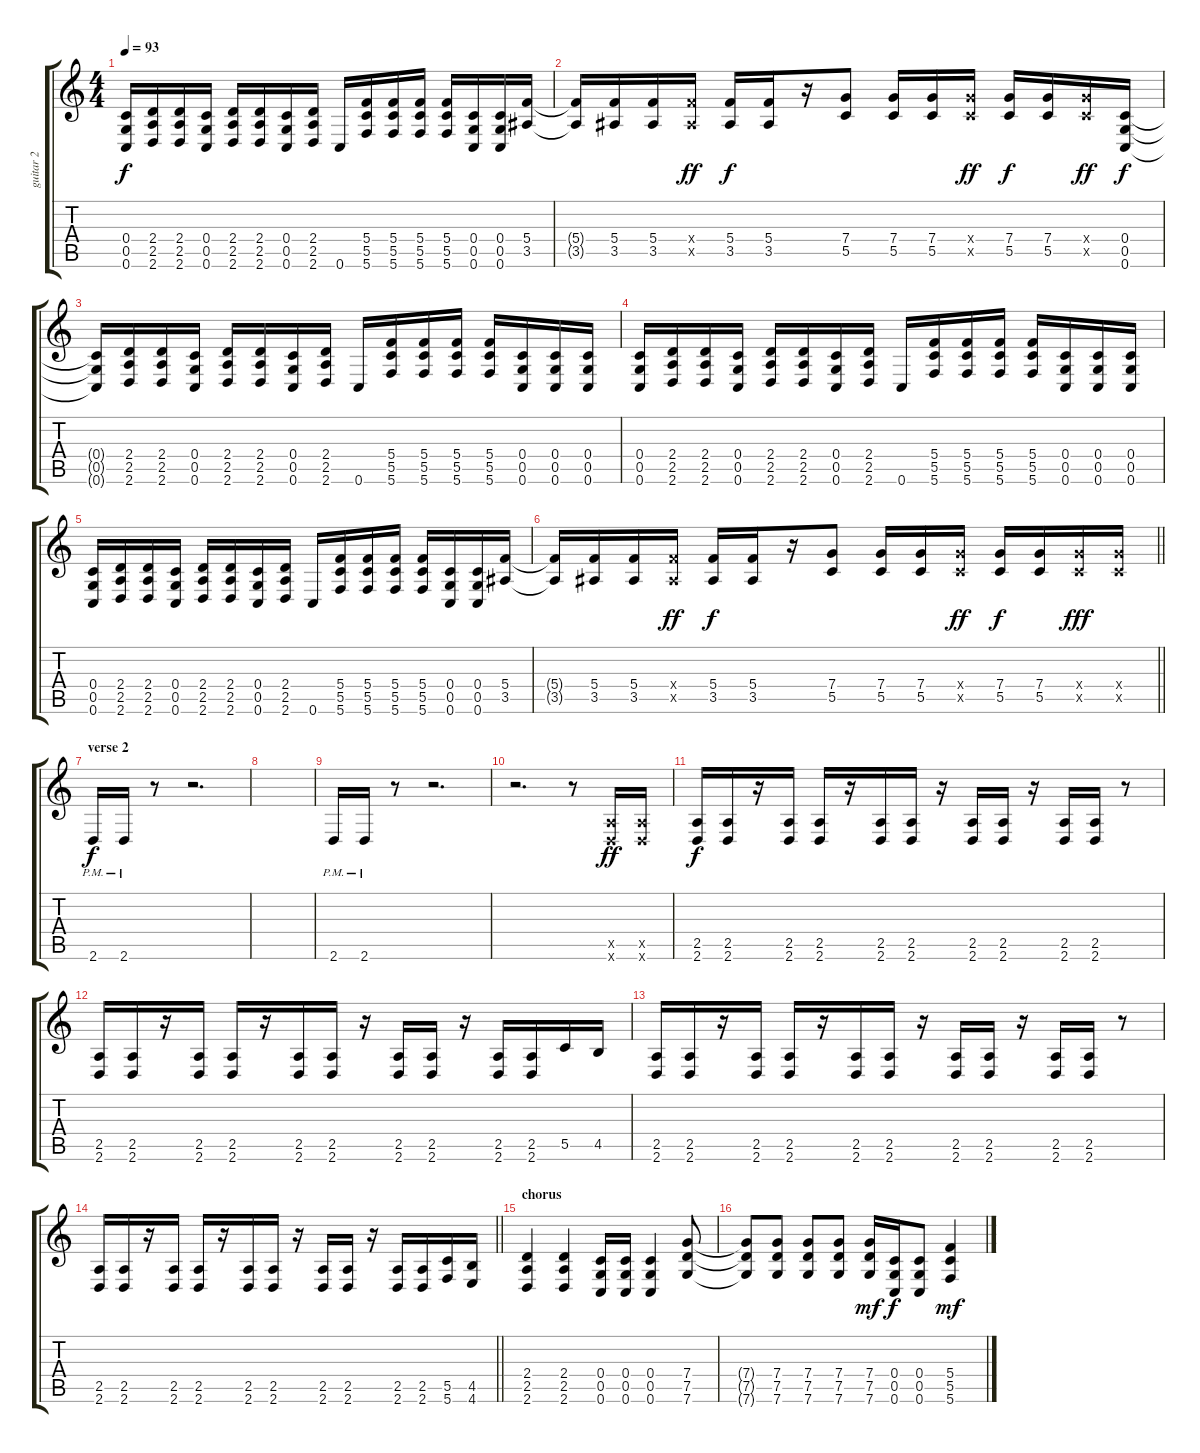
\track ("guitar 2" "guitar 2") {instrument distortionguitar}
\staff {score tabs}
\tuning (D4 A3 F3 C3 G2 C2) {hide}
\ts (4 4)
\tempo 93
\clef g2
\ks c
(0.4 0.5 0.6).16{dy f} (2.4 2.5 2.6).16 (2.4 2.5 2.6).16 (0.4 0.5 0.6).16 (2.4 2.5 2.6).16 (2.4 2.5 2.6).16 (0.4 0.5 0.6).16 (2.4 2.5 2.6).16 0.6.16 (5.4 5.5 5.6).16 (5.4 5.5 5.6).16 (5.4 5.5 5.6).16 (5.4 5.5 5.6).16 (0.4 0.5 0.6).16 (0.4 0.5 0.6).16 (5.4 3.5).16 |
(5.4{t} 3.5{t}).16 (5.4 3.5).16 (5.4 3.5).16 (5.4{x} 3.5{x}).16{dy ff} (5.4 3.5).16{dy f} (5.4 3.5).16 r.16 (7.4 5.5).8 (7.4 5.5).16 (7.4 5.5).16 (7.4{x} 5.5{x}).16{dy ff} (7.4 5.5).16{dy f} (7.4 5.5).16 (7.4{x} 5.5{x}).16{dy ff} (0.4 0.5 0.6).16{dy f} |
(0.4{t} 0.5{t} 0.6{t}).16 (2.4 2.5 2.6).16 (2.4 2.5 2.6).16 (0.4 0.5 0.6).16 (2.4 2.5 2.6).16 (2.4 2.5 2.6).16 (0.4 0.5 0.6).16 (2.4 2.5 2.6).16 0.6.16 (5.4 5.5 5.6).16 (5.4 5.5 5.6).16 (5.4 5.5 5.6).16 (5.4 5.5 5.6).16 (0.4 0.5 0.6).16 (0.4 0.5 0.6).16 (0.4 0.5 0.6).16 |
(0.4 0.5 0.6).16 (2.4 2.5 2.6).16 (2.4 2.5 2.6).16 (0.4 0.5 0.6).16 (2.4 2.5 2.6).16 (2.4 2.5 2.6).16 (0.4 0.5 0.6).16 (2.4 2.5 2.6).16 0.6.16 (5.4 5.5 5.6).16 (5.4 5.5 5.6).16 (5.4 5.5 5.6).16 (5.4 5.5 5.6).16 (0.4 0.5 0.6).16 (0.4 0.5 0.6).16 (0.4 0.5 0.6).16 |
(0.4 0.5 0.6).16 (2.4 2.5 2.6).16 (2.4 2.5 2.6).16 (0.4 0.5 0.6).16 (2.4 2.5 2.6).16 (2.4 2.5 2.6).16 (0.4 0.5 0.6).16 (2.4 2.5 2.6).16 0.6.16 (5.4 5.5 5.6).16 (5.4 5.5 5.6).16 (5.4 5.5 5.6).16 (5.4 5.5 5.6).16 (0.4 0.5 0.6).16 (0.4 0.5 0.6).16 (5.4 3.5).16 |
\barLineRight lightlight
(5.4{t} 3.5{t}).16 (5.4 3.5).16 (5.4 3.5).16 (5.4{x} 3.5{x}).16{dy ff} (5.4 3.5).16{dy f} (5.4 3.5).16 r.16 (7.4 5.5).8 (7.4 5.5).16 (7.4 5.5).16 (7.4{x} 5.5{x}).16{dy ff} (7.4 5.5).16{dy f} (7.4 5.5).16 (7.4{x} 5.5{x}).16{dy fff} (7.4{x} 5.5{x}).16 |
\section ("" "verse 2")
2.6{pm}.16{dy f} 2.6{pm}.16 r.8 r.2{d} |
|
2.6{pm}.16 2.6{pm}.16 r.8 r.2{d} |
r.2{d} r.8 (2.5{x} 2.6{x}).16{dy ff} (2.5{x} 2.6{x}).16 |
(2.5 2.6).16{dy f} (2.5 2.6).16 r.16 (2.5 2.6).16 (2.5 2.6).16 r.16 (2.5 2.6).16 (2.5 2.6).16 r.16 (2.5 2.6).16 (2.5 2.6).16 r.16 (2.5 2.6).16 (2.5 2.6).16 r.8 |
(2.5 2.6).16 (2.5 2.6).16 r.16 (2.5 2.6).16 (2.5 2.6).16 r.16 (2.5 2.6).16 (2.5 2.6).16 r.16 (2.5 2.6).16 (2.5 2.6).16 r.16 (2.5 2.6).16 (2.5 2.6).16 5.5.16 4.5.16 |
(2.5 2.6).16 (2.5 2.6).16 r.16 (2.5 2.6).16 (2.5 2.6).16 r.16 (2.5 2.6).16 (2.5 2.6).16 r.16 (2.5 2.6).16 (2.5 2.6).16 r.16 (2.5 2.6).16 (2.5 2.6).16 r.8 |
\barLineRight lightlight
(2.5 2.6).16 (2.5 2.6).16 r.16 (2.5 2.6).16 (2.5 2.6).16 r.16 (2.5 2.6).16 (2.5 2.6).16 r.16 (2.5 2.6).16 (2.5 2.6).16 r.16 (2.5 2.6).16 (2.5 2.6).16 (5.5 5.6).16 (4.5 4.6).16 |
\section ("" "chorus")
(2.4 2.5 2.6).4 (2.4 2.5 2.6).4 (0.4 0.5 0.6).16 (0.4 0.5 0.6).16 (0.4 0.5 0.6).4 (7.4 7.5 7.6).8 |
(7.4{t} 7.5{t} 7.6{t}).8 (7.4 7.5 7.6).8 (7.4 7.5 7.6).8 (7.4 7.5 7.6).8 (7.4 7.5 7.6).16{dy mf} (0.4 0.5 0.6).16{dy f} (0.4 0.5 0.6).8 (5.4 5.5 5.6).4{dy mf}
